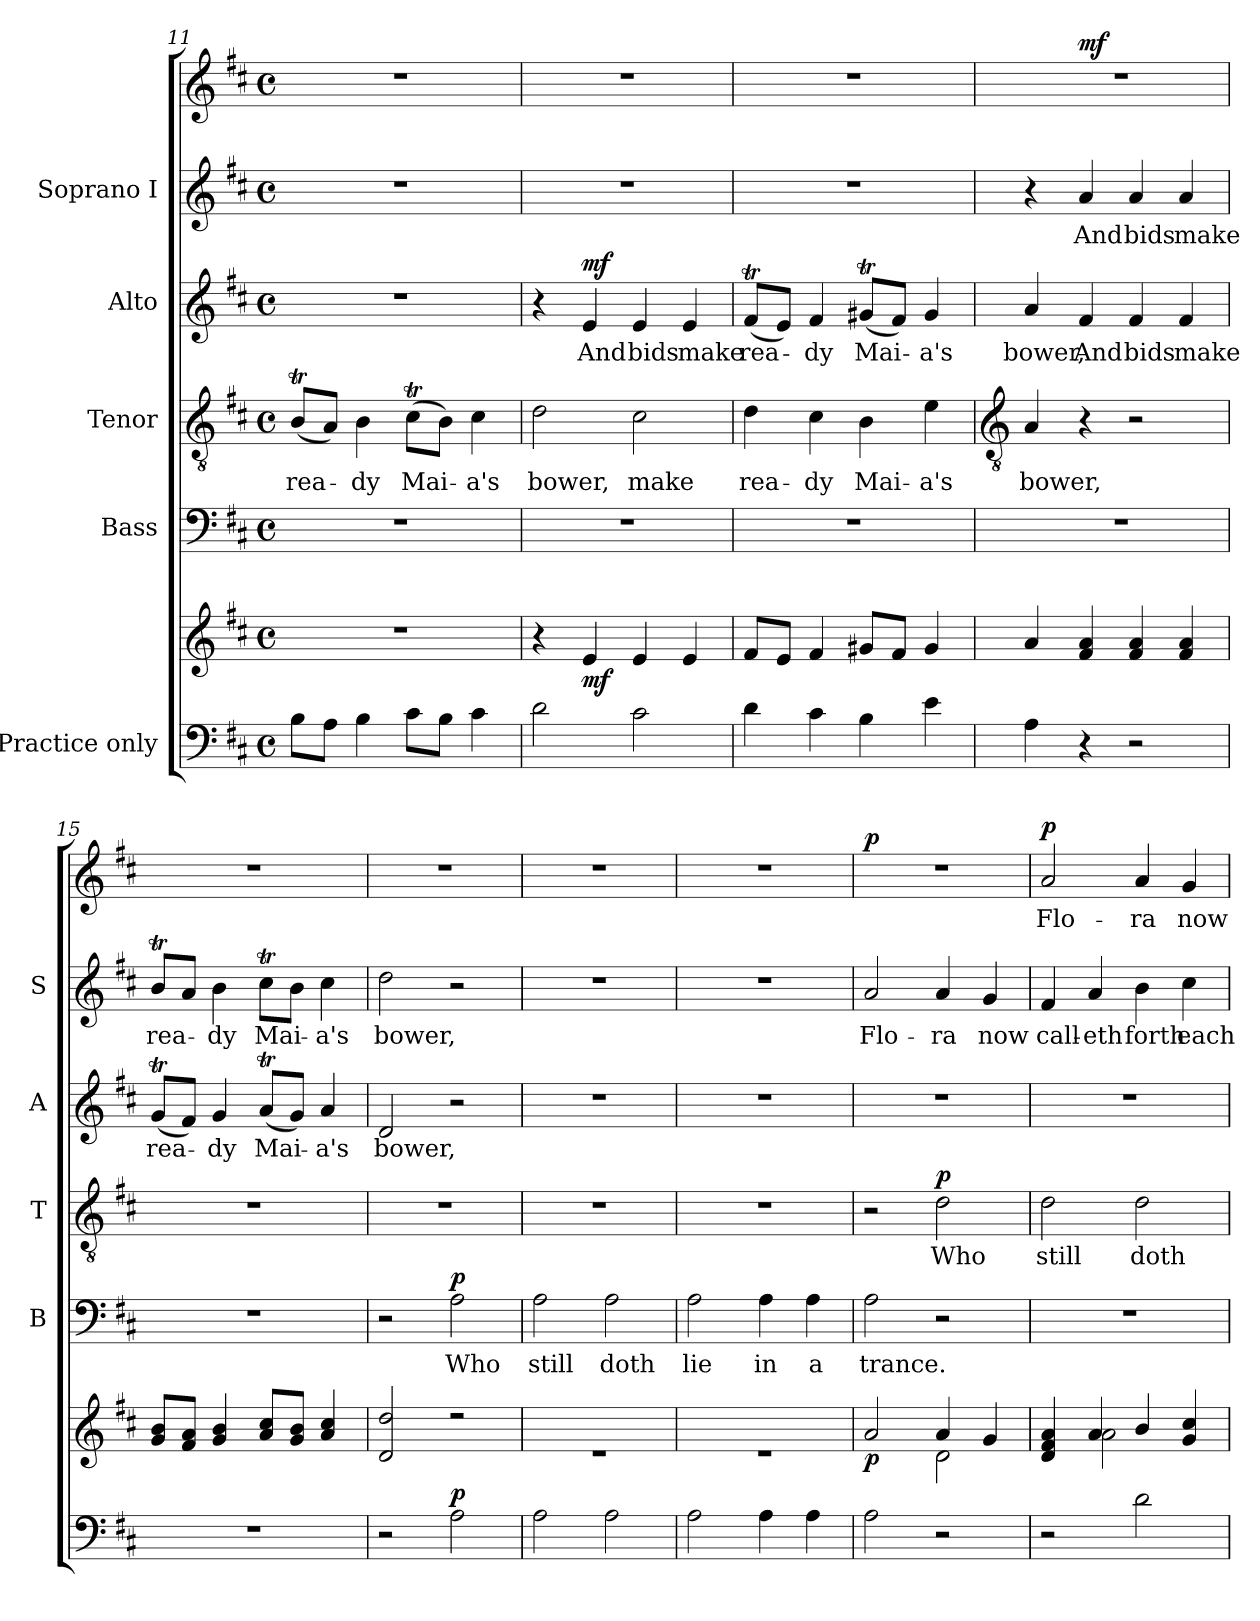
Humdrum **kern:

**kern	**kern	**dynam	**kern	**text	**dynam	**kern	**text	**dynam	**kern	**text	**dynam	**kern	**text	**kern	**text	**dynam
*part5	*part5	*part5	*part4	*part4	*part4	*part3	*part3	*part3	*part2	*part2	*part2	*part1	*part1	*part1	*part1	*part1
*staff7	*staff6	*staff6/7	*staff5	*staff5	*staff5	*staff4	*staff4	*staff4	*staff3	*staff3	*staff3	*staff2	*staff2	*staff1	*staff1	*staff1/2
*I"Practice only	*	*	*I"Bass	*	*	*I"Tenor	*	*	*I"Alto	*	*	*I"Soprano I	*	*	*	*
*	*	*	*I'B	*	*	*I'T	*	*	*I'A	*	*	*I'S	*	*	*	*
*clefF4	*clefG2	*	*clefF4	*	*	*clefGv2	*	*	*clefG2	*	*	*clefG2	*	*clefG2	*	*
*k[f#c#]	*k[f#c#]	*	*k[f#c#]	*	*	*k[f#c#]	*	*	*k[f#c#]	*	*	*k[f#c#]	*	*k[f#c#]	*	*
*D:	*D:	*	*D:	*	*	*D:	*	*	*D:	*	*	*D:	*	*D:	*	*
*M4/4	*M4/4	*	*M4/4	*	*	*M4/4	*	*	*M4/4	*	*	*M4/4	*	*M4/4	*	*
*met(c)	*met(c)	*	*met(c)	*	*	*met(c)	*	*	*met(c)	*	*	*met(c)	*	*met(c)	*	*
=11	=11	=11	=11	=11	=11	=11	=11	=11	=11	=11	=11	=11	=11	=11	=11	=11
!	!	!	!	!	!	!	!LO:LY:b	!	!	!	!	!	!	!	!	!
8BL	1r	.	1r	.	.	(<8BTL	rea-	.	1r	.	.	1r	.	1r	.	.
8AJ	.	.	.	.	.	8AJ)	.	.	.	.	.	.	.	.	.	.
!	!	!	!	!	!	!	!LO:LY:b	!	!	!	!	!	!	!	!	!
4B	.	.	.	.	.	4B	dy	.	.	.	.	.	.	.	.	.
!	!	!	!	!	!	!	!LO:LY:b	!	!	!	!	!	!	!	!	!
8c#L	.	.	.	.	.	(>8c#tL	Mai-	.	.	.	.	.	.	.	.	.
8BJ	.	.	.	.	.	8BJ)	.	.	.	.	.	.	.	.	.	.
!	!	!	!	!	!	!	!LO:LY:b	!	!	!	!	!	!	!	!	!
4c#	.	.	.	.	.	4c#	a's	.	.	.	.	.	.	.	.	.
=12	=12	=12	=12	=12	=12	=12	=12	=12	=12	=12	=12	=12	=12	=12	=12	=12
!	!	!	!	!	!	!	!LO:LY:b	!	!	!	!	!	!	!	!	!
2d	4r	.	1r	.	.	2d	bower,	.	4r	.	.	1r	.	1r	.	.
!	!	!LO:DY:b	!	!	!	!	!	!	!	!LO:LY:b	!LO:DY:b	!	!	!	!	!
.	4e	mf	.	.	.	.	.	.	4e	And	mf	.	.	.	.	.
!	!	!	!	!	!	!	!LO:LY:b	!	!	!LO:LY:b	!	!	!	!	!	!
2c#	4e	.	.	.	.	2c#	make	.	4e	bids	.	.	.	.	.	.
!	!	!	!	!	!	!	!	!	!	!LO:LY:b	!	!	!	!	!	!
.	4e	.	.	.	.	.	.	.	4e	make	.	.	.	.	.	.
=13	=13	=13	=13	=13	=13	=13	=13	=13	=13	=13	=13	=13	=13	=13	=13	=13
!	!	!	!	!	!	!	!LO:LY:b	!	!	!LO:LY:b	!	!	!	!	!	!
4d	8f#L	.	1r	.	.	4d	rea-	.	(<8f#tL	rea-	.	1r	.	1r	.	.
.	8eJ	.	.	.	.	.	.	.	8eJ)	.	.	.	.	.	.	.
!	!	!	!	!	!	!	!LO:LY:b	!	!	!LO:LY:b	!	!	!	!	!	!
4c#	4f#	.	.	.	.	4c#	-dy	.	4f#	dy	.	.	.	.	.	.
!	!	!	!	!	!	!	!LO:LY:b	!	!	!LO:LY:b	!	!	!	!	!	!
4B	8g#XL	.	.	.	.	4B	Mai-	.	(<8g#XtL	Mai-	.	.	.	.	.	.
.	8f#J	.	.	.	.	.	.	.	8f#J)	.	.	.	.	.	.	.
!	!	!	!	!	!	!	!LO:LY:b	!	!	!LO:LY:b	!	!	!	!	!	!
4e	4g#	.	.	.	.	4e	-a's	.	4g#	a's	.	.	.	.	.	.
!!LO:LB:g=z
=14	=14	=14	=14	=14	=14	=14	=14	=14	=14	=14	=14	=14	=14	=14	=14	=14
*	*	*	*	*	*	*clefGv2	*	*	*	*	*	*	*	*	*	*
*	*^	*	*	*	*	*	*	*	*	*	*	*	*	*	*	*
!	!	!	!	!	!	!	!	!LO:LY:b	!	!	!LO:LY:b	!	!	!	!	!	!
4A	4a	1ryy	.	1r	.	.	4A	bower,	.	4a	bower,	.	4r	.	1r	.	.
!	!	!	!	!	!	!	!	!	!	!	!LO:LY:b	!	!	!LO:LY:b	!	!	!LO:DY:b=2
4r	4f# 4a	.	.	.	.	.	4r	.	.	4f#	And	.	4a	And	.	.	mf
!	!	!	!	!	!	!	!	!	!	!	!LO:LY:b	!	!	!LO:LY:b	!	!	!
2r	4f# 4a	.	.	.	.	.	2r	.	.	4f#	bids	.	4a	bids	.	.	.
!	!	!	!	!	!	!	!	!	!	!	!LO:LY:b	!	!	!LO:LY:b	!	!	!
.	4f# 4a	.	.	.	.	.	.	.	.	4f#	make	.	4a	make	.	.	.
=15	=15	=15	=15	=15	=15	=15	=15	=15	=15	=15	=15	=15	=15	=15	=15	=15	=15
!	!	!	!	!	!	!	!	!	!	!	!LO:LY:b	!	!	!LO:LY:b	!	!	!
1r	8g 8bL	1ryy	.	1r	.	.	1r	.	.	(<8gTL	rea-	.	8bTL	rea-	1r	.	.
.	8f# 8aJ	.	.	.	.	.	.	.	.	8f#J)	.	.	8aJ	.	.	.	.
!	!	!	!	!	!	!	!	!	!	!	!LO:LY:b	!	!	!LO:LY:b	!	!	!
.	4g 4b	.	.	.	.	.	.	.	.	4g	dy	.	4b	dy	.	.	.
!	!	!	!	!	!	!	!	!	!	!	!LO:LY:b	!	!	!LO:LY:b	!	!	!
.	8a 8cc#L	.	.	.	.	.	.	.	.	(<8aTL	Mai-	.	8cc#tL	Mai-	.	.	.
.	8g 8bJ	.	.	.	.	.	.	.	.	8gJ)	.	.	8bJ	.	.	.	.
!	!	!	!	!	!	!	!	!	!	!	!LO:LY:b	!	!	!LO:LY:b	!	!	!
.	4a 4cc#	.	.	.	.	.	.	.	.	4a	a's	.	4cc#	a's	.	.	.
=16	=16	=16	=16	=16	=16	=16	=16	=16	=16	=16	=16	=16	=16	=16	=16	=16	=16
!	!	!	!	!	!	!	!	!	!	!	!LO:LY:b	!	!	!LO:LY:b	!	!	!
2r	2d 2dd	1ryy	.	2r	.	.	1r	.	.	2d	bower,	.	2dd	bower,	1r	.	.
!	!	!	!LO:DY:a=2	!	!LO:LY:b	!LO:DY:b	!	!	!	!	!	!	!	!	!	!	!
2A	2r	.	p	2A	Who	p	.	.	.	2r	.	.	2r	.	.	.	.
=17	=17	=17	=17	=17	=17	=17	=17	=17	=17	=17	=17	=17	=17	=17	=17	=17	=17
!	!	!	!	!	!LO:LY:b	!	!	!	!	!	!	!	!	!	!	!	!
2A	1ryy	1r	.	2A	still	.	1r	.	.	1r	.	.	1r	.	1r	.	.
!	!	!	!	!	!LO:LY:b	!	!	!	!	!	!	!	!	!	!	!	!
2A	.	.	.	2A	doth	.	.	.	.	.	.	.	.	.	.	.	.
=18	=18	=18	=18	=18	=18	=18	=18	=18	=18	=18	=18	=18	=18	=18	=18	=18	=18
!	!	!	!	!	!LO:LY:b	!	!	!	!	!	!	!	!	!	!	!	!
2A	1ryy	1r	.	2A	lie	.	1r	.	.	1r	.	.	1r	.	1r	.	.
!	!	!	!	!	!LO:LY:b	!	!	!	!	!	!	!	!	!	!	!	!
4A	.	.	.	4A	in	.	.	.	.	.	.	.	.	.	.	.	.
!	!	!	!	!	!LO:LY:b	!	!	!	!	!	!	!	!	!	!	!	!
4A	.	.	.	4A	a	.	.	.	.	.	.	.	.	.	.	.	.
=19	=19	=19	=19	=19	=19	=19	=19	=19	=19	=19	=19	=19	=19	=19	=19	=19	=19
!	!	!	!LO:DY:b	!	!LO:LY:b	!	!	!	!	!	!	!	!	!LO:LY:b	!	!	!LO:DY:b=2
2A	2a	2ryy	p	2A	trance.	.	2r	.	.	1r	.	.	2a	Flo-	1r	.	p
!	!	!	!	!	!	!	!	!LO:LY:b	!LO:DY:b	!	!	!	!	!LO:LY:b	!	!	!
2r	4a	2d\	.	2r	.	.	2d	Who	p	.	.	.	4a	-ra	.	.	.
!	!	!	!	!	!	!	!	!	!	!	!	!	!	!LO:LY:b	!	!	!
.	4g	.	.	.	.	.	.	.	.	.	.	.	4g	now	.	.	.
=20	=20	=20	=20	=20	=20	=20	=20	=20	=20	=20	=20	=20	=20	=20	=20	=20	=20
!	!	!	!	!	!	!	!	!LO:LY:b	!	!	!	!	!	!LO:LY:b	!	!LO:LY:b	!LO:DY:b
2r	4d/ 4f#/ 4a/	4ryy	.	1r	.	.	2d	still	.	1r	.	.	4f#	call-	2a	Flo-	p
!	!	!	!	!	!	!	!	!	!	!	!	!	!	!LO:LY:b	!	!	!
.	4a	2a\	.	.	.	.	.	.	.	.	.	.	4a	-eth	.	.	.
!	!	!	!	!	!	!	!	!LO:LY:b	!	!	!	!	!	!LO:LY:b	!	!LO:LY:b	!
2d	4b/	.	.	.	.	.	2d	doth	.	.	.	.	4b	forth	4a	-ra	.
!	!	!	!	!	!	!	!	!	!	!	!	!	!	!LO:LY:b	!	!LO:LY:b	!
.	4g/ 4cc#/	4ryy	.	.	.	.	.	.	.	.	.	.	4cc#	each	4g	now	.
*	*v	*v	*	*	*	*	*	*	*	*	*	*	*	*	*	*	*
=	=	=	=	=	=	=	=	=	=	=	=	=	=	=	=	=
*-	*-	*-	*-	*-	*-	*-	*-	*-	*-	*-	*-	*-	*-	*-	*-	*-
